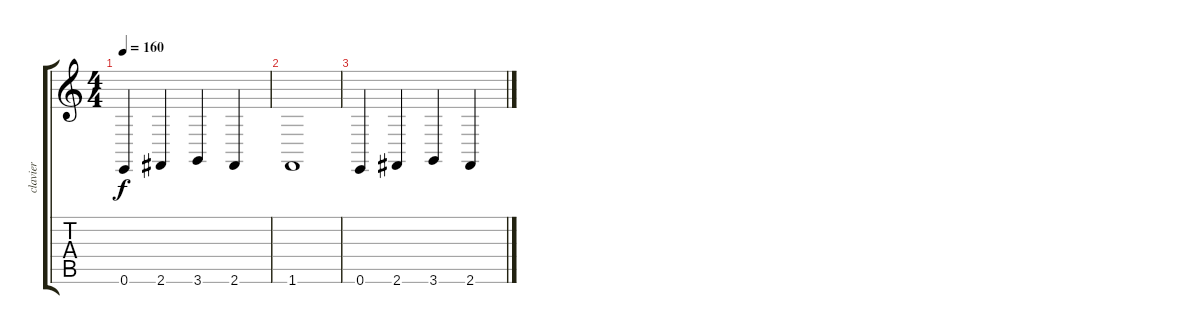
\track ("clavier" "clavier") {instrument fx5brightness}
\staff {score tabs}
\tuning (E4 B3 G3 D3 A2 E2) {hide}
\ts (4 4)
\tempo 160
\clef g2
\ks c
0.6.4{dy f} 2.6.4 3.6.4 2.6.4 |
1.6.1 |
0.6.4 2.6.4 3.6.4 2.6.4
